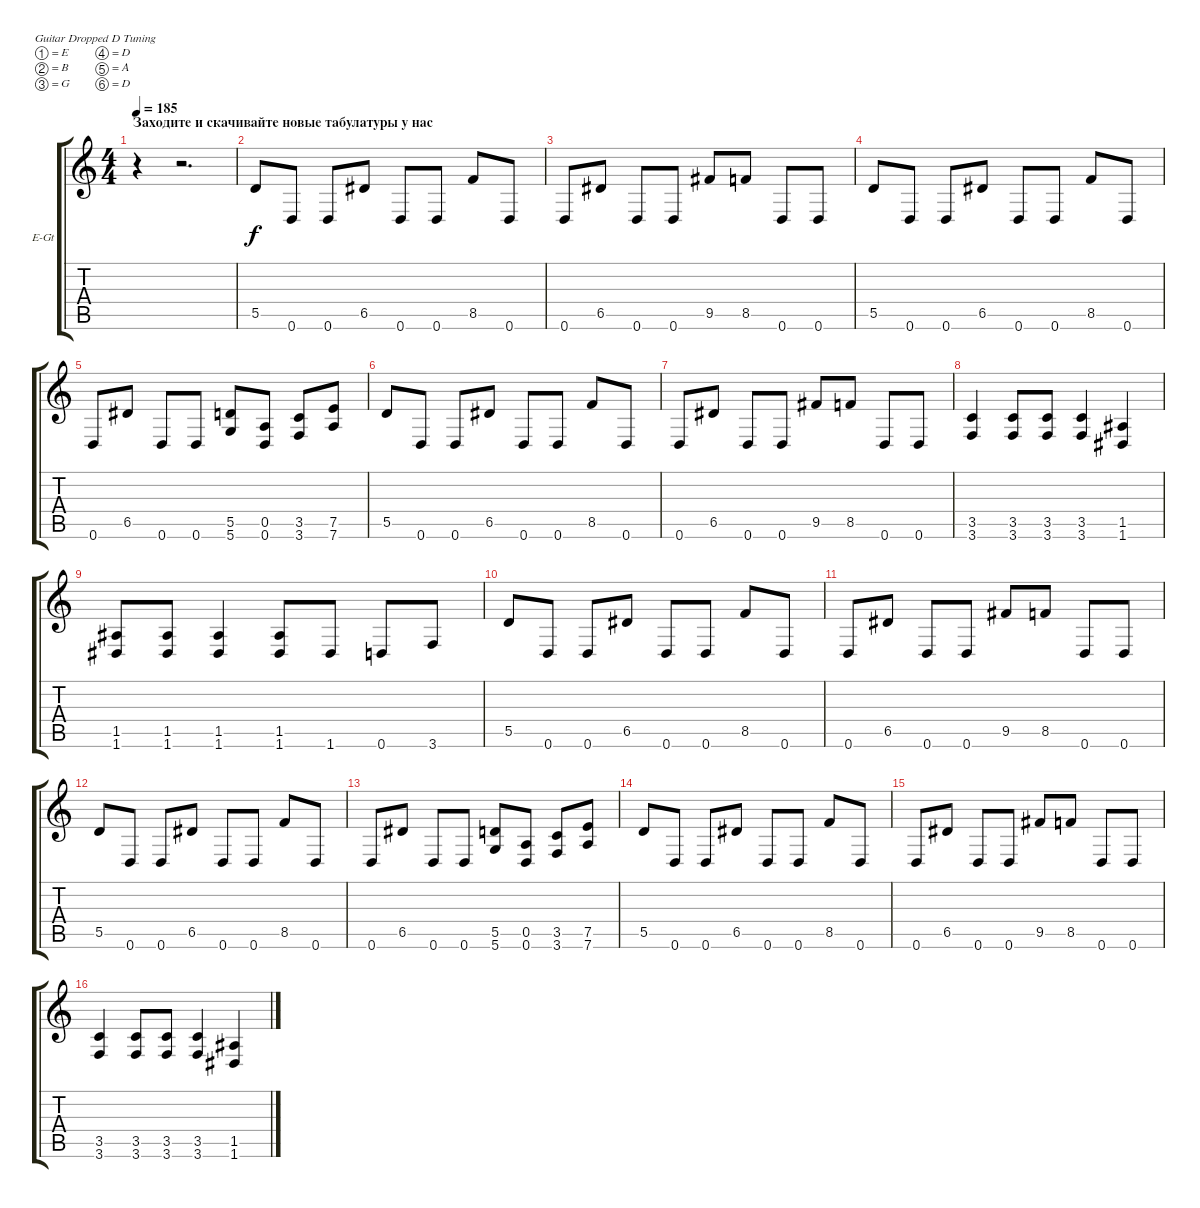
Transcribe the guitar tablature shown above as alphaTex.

\bracketExtendMode groupsimilarinstruments
\firstSystemTrackNameOrientation horizontal
\otherSystemsTrackNameOrientation horizontal
\track ("Willie Adler" "E-Gt") {instrument distortionguitar}
\staff {score tabs}
\tuning (E4 B3 G3 D3 A2 D2)
\ts (4 4)
\section ("" "Заходите и скачивайте новые табулатуры у нас")
\tempo 185
\clef g2
\ks c
r.4{dy f instrument distortionguitar} r.2{d} |
5.5.8 0.6.8 0.6.8 6.5.8 0.6.8 0.6.8 8.5.8 0.6.8 |
0.6.8 6.5.8 0.6.8 0.6.8 9.5.8 8.5.8 0.6.8 0.6.8 |
5.5.8 0.6.8 0.6.8 6.5.8 0.6.8 0.6.8 8.5.8 0.6.8 |
0.6.8 6.5.8 0.6.8 0.6.8 (5.5 5.6).8 (0.5 0.6).8 (3.5 3.6).8 (7.5 7.6).8 |
5.5.8 0.6.8 0.6.8 6.5.8 0.6.8 0.6.8 8.5.8 0.6.8 |
0.6.8 6.5.8 0.6.8 0.6.8 9.5.8 8.5.8 0.6.8 0.6.8 |
(3.5 3.6).4 (3.5 3.6).8 (3.5 3.6).8 (3.5 3.6).4 (1.5 1.6).4 |
(1.5 1.6).8 (1.5 1.6).8 (1.5 1.6).4 (1.5 1.6).8 1.6.8 0.6.8 3.6.8 |
5.5.8 0.6.8 0.6.8 6.5.8 0.6.8 0.6.8 8.5.8 0.6.8 |
0.6.8 6.5.8 0.6.8 0.6.8 9.5.8 8.5.8 0.6.8 0.6.8 |
5.5.8 0.6.8 0.6.8 6.5.8 0.6.8 0.6.8 8.5.8 0.6.8 |
0.6.8 6.5.8 0.6.8 0.6.8 (5.5 5.6).8 (0.5 0.6).8 (3.5 3.6).8 (7.5 7.6).8 |
5.5.8 0.6.8 0.6.8 6.5.8 0.6.8 0.6.8 8.5.8 0.6.8 |
0.6.8 6.5.8 0.6.8 0.6.8 9.5.8 8.5.8 0.6.8 0.6.8 |
(3.5 3.6).4 (3.5 3.6).8 (3.5 3.6).8 (3.5 3.6).4 (1.5 1.6).4
